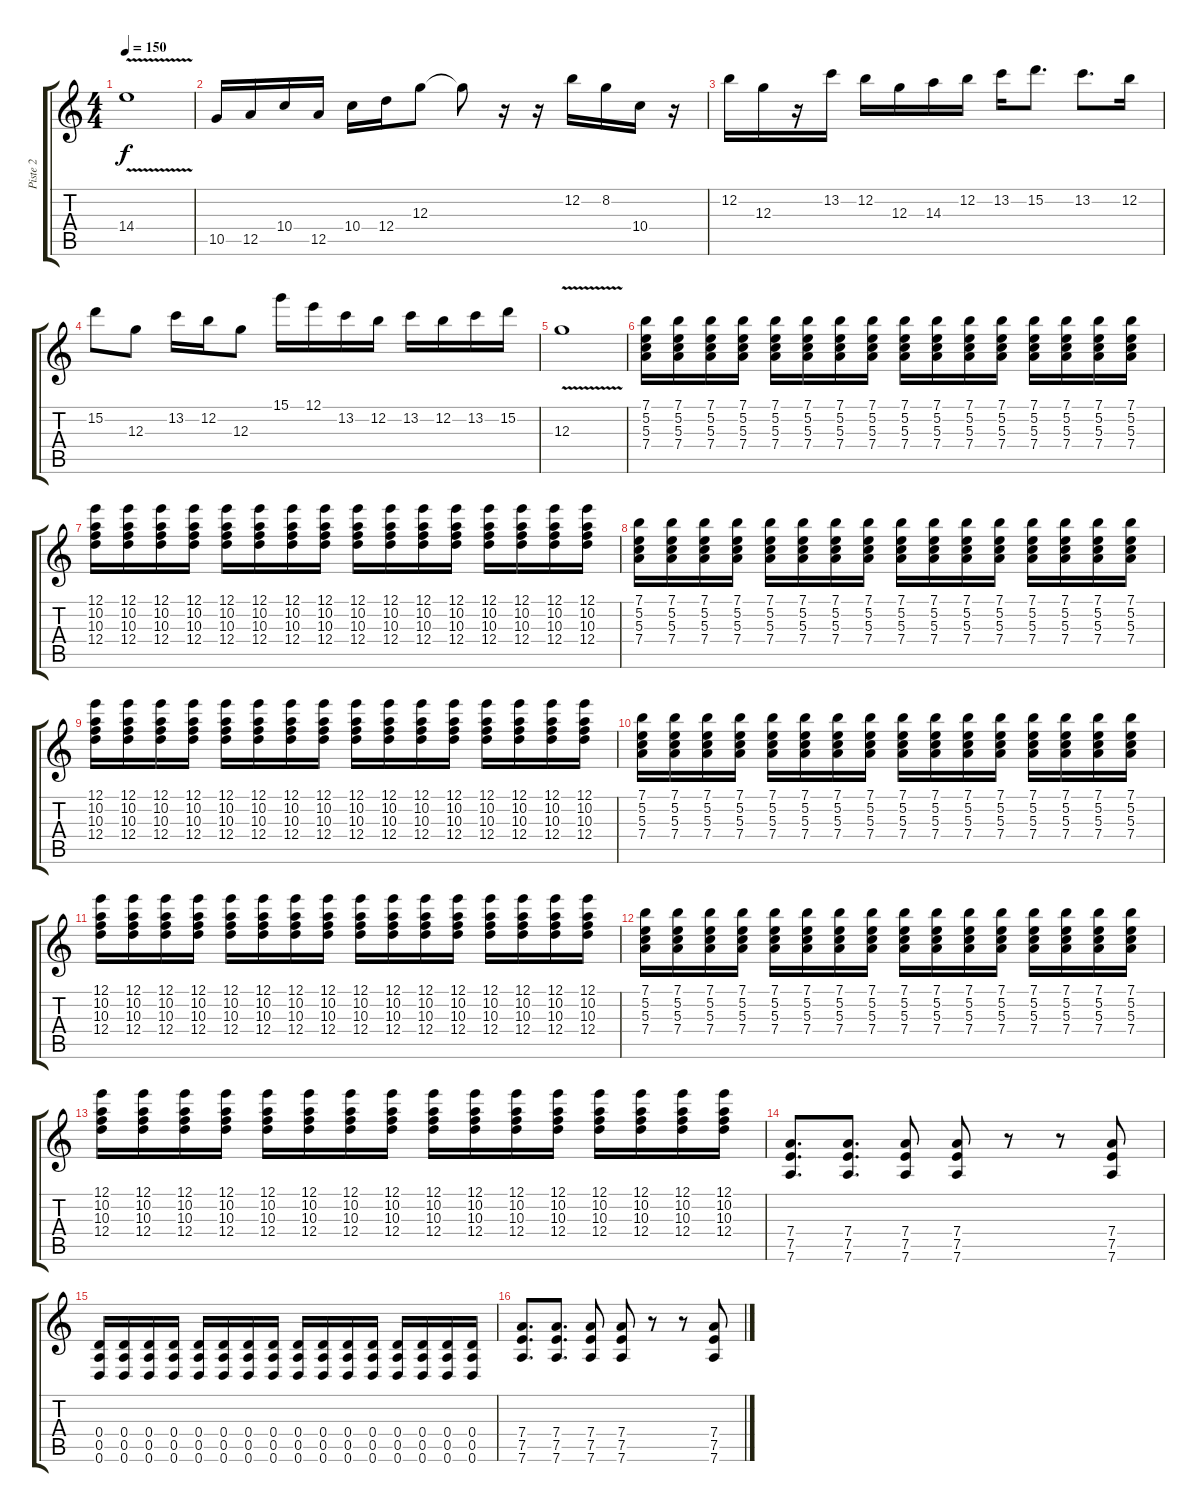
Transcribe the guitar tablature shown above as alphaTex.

\track ("Piste 2" "Piste 2") {instrument overdrivenguitar}
\staff {score tabs}
\tuning (E4 B3 G3 D3 A2 D2) {hide}
\ts (4 4)
\tempo 150
\clef g2
\ks c
14.4{v}.1{dy f} |
10.5.16 12.5.16 10.4.16 12.5.16 10.4.16 12.4.16 12.3.8 12.3{t}.8 r.16 r.16 12.2.16 8.2.16 10.4.16 r.16 |
12.2.16 12.3.16 r.16 13.2.16 12.2.16 12.3.16 14.3.16 12.2.16 13.2.16 15.2.8{d} 13.2.8{d} 12.2.16 |
15.2.8 12.3.8 13.2.16 12.2.16 12.3.8 15.1.16 12.1.16 13.2.16 12.2.16 13.2.16 12.2.16 13.2.16 15.2.16 |
12.3{v}.1 |
(7.1 5.2 5.3 7.4).16 (7.1 5.2 5.3 7.4).16 (7.1 5.2 5.3 7.4).16 (7.1 5.2 5.3 7.4).16 (7.1 5.2 5.3 7.4).16 (7.1 5.2 5.3 7.4).16 (7.1 5.2 5.3 7.4).16 (7.1 5.2 5.3 7.4).16 (7.1 5.2 5.3 7.4).16 (7.1 5.2 5.3 7.4).16 (7.1 5.2 5.3 7.4).16 (7.1 5.2 5.3 7.4).16 (7.1 5.2 5.3 7.4).16 (7.1 5.2 5.3 7.4).16 (7.1 5.2 5.3 7.4).16 (7.1 5.2 5.3 7.4).16 |
(12.1 10.2 10.3 12.4).16 (12.1 10.2 10.3 12.4).16 (12.1 10.2 10.3 12.4).16 (12.1 10.2 10.3 12.4).16 (12.1 10.2 10.3 12.4).16 (12.1 10.2 10.3 12.4).16 (12.1 10.2 10.3 12.4).16 (12.1 10.2 10.3 12.4).16 (12.1 10.2 10.3 12.4).16 (12.1 10.2 10.3 12.4).16 (12.1 10.2 10.3 12.4).16 (12.1 10.2 10.3 12.4).16 (12.1 10.2 10.3 12.4).16 (12.1 10.2 10.3 12.4).16 (12.1 10.2 10.3 12.4).16 (12.1 10.2 10.3 12.4).16 |
(7.1 5.2 5.3 7.4).16 (7.1 5.2 5.3 7.4).16 (7.1 5.2 5.3 7.4).16 (7.1 5.2 5.3 7.4).16 (7.1 5.2 5.3 7.4).16 (7.1 5.2 5.3 7.4).16 (7.1 5.2 5.3 7.4).16 (7.1 5.2 5.3 7.4).16 (7.1 5.2 5.3 7.4).16 (7.1 5.2 5.3 7.4).16 (7.1 5.2 5.3 7.4).16 (7.1 5.2 5.3 7.4).16 (7.1 5.2 5.3 7.4).16 (7.1 5.2 5.3 7.4).16 (7.1 5.2 5.3 7.4).16 (7.1 5.2 5.3 7.4).16 |
(12.1 10.2 10.3 12.4).16 (12.1 10.2 10.3 12.4).16 (12.1 10.2 10.3 12.4).16 (12.1 10.2 10.3 12.4).16 (12.1 10.2 10.3 12.4).16 (12.1 10.2 10.3 12.4).16 (12.1 10.2 10.3 12.4).16 (12.1 10.2 10.3 12.4).16 (12.1 10.2 10.3 12.4).16 (12.1 10.2 10.3 12.4).16 (12.1 10.2 10.3 12.4).16 (12.1 10.2 10.3 12.4).16 (12.1 10.2 10.3 12.4).16 (12.1 10.2 10.3 12.4).16 (12.1 10.2 10.3 12.4).16 (12.1 10.2 10.3 12.4).16 |
(7.1 5.2 5.3 7.4).16 (7.1 5.2 5.3 7.4).16 (7.1 5.2 5.3 7.4).16 (7.1 5.2 5.3 7.4).16 (7.1 5.2 5.3 7.4).16 (7.1 5.2 5.3 7.4).16 (7.1 5.2 5.3 7.4).16 (7.1 5.2 5.3 7.4).16 (7.1 5.2 5.3 7.4).16 (7.1 5.2 5.3 7.4).16 (7.1 5.2 5.3 7.4).16 (7.1 5.2 5.3 7.4).16 (7.1 5.2 5.3 7.4).16 (7.1 5.2 5.3 7.4).16 (7.1 5.2 5.3 7.4).16 (7.1 5.2 5.3 7.4).16 |
(12.1 10.2 10.3 12.4).16 (12.1 10.2 10.3 12.4).16 (12.1 10.2 10.3 12.4).16 (12.1 10.2 10.3 12.4).16 (12.1 10.2 10.3 12.4).16 (12.1 10.2 10.3 12.4).16 (12.1 10.2 10.3 12.4).16 (12.1 10.2 10.3 12.4).16 (12.1 10.2 10.3 12.4).16 (12.1 10.2 10.3 12.4).16 (12.1 10.2 10.3 12.4).16 (12.1 10.2 10.3 12.4).16 (12.1 10.2 10.3 12.4).16 (12.1 10.2 10.3 12.4).16 (12.1 10.2 10.3 12.4).16 (12.1 10.2 10.3 12.4).16 |
(7.1 5.2 5.3 7.4).16 (7.1 5.2 5.3 7.4).16 (7.1 5.2 5.3 7.4).16 (7.1 5.2 5.3 7.4).16 (7.1 5.2 5.3 7.4).16 (7.1 5.2 5.3 7.4).16 (7.1 5.2 5.3 7.4).16 (7.1 5.2 5.3 7.4).16 (7.1 5.2 5.3 7.4).16 (7.1 5.2 5.3 7.4).16 (7.1 5.2 5.3 7.4).16 (7.1 5.2 5.3 7.4).16 (7.1 5.2 5.3 7.4).16 (7.1 5.2 5.3 7.4).16 (7.1 5.2 5.3 7.4).16 (7.1 5.2 5.3 7.4).16 |
(12.1 10.2 10.3 12.4).16 (12.1 10.2 10.3 12.4).16 (12.1 10.2 10.3 12.4).16 (12.1 10.2 10.3 12.4).16 (12.1 10.2 10.3 12.4).16 (12.1 10.2 10.3 12.4).16 (12.1 10.2 10.3 12.4).16 (12.1 10.2 10.3 12.4).16 (12.1 10.2 10.3 12.4).16 (12.1 10.2 10.3 12.4).16 (12.1 10.2 10.3 12.4).16 (12.1 10.2 10.3 12.4).16 (12.1 10.2 10.3 12.4).16 (12.1 10.2 10.3 12.4).16 (12.1 10.2 10.3 12.4).16 (12.1 10.2 10.3 12.4).16 |
(7.4 7.5 7.6).8{d} (7.4 7.5 7.6).8{d} (7.4 7.5 7.6).8 (7.4 7.5 7.6).8 r.8 r.8 (7.4 7.5 7.6).8 |
(0.4 0.5 0.6).16 (0.4 0.5 0.6).16 (0.4 0.5 0.6).16 (0.4 0.5 0.6).16 (0.4 0.5 0.6).16 (0.4 0.5 0.6).16 (0.4 0.5 0.6).16 (0.4 0.5 0.6).16 (0.4 0.5 0.6).16 (0.4 0.5 0.6).16 (0.4 0.5 0.6).16 (0.4 0.5 0.6).16 (0.4 0.5 0.6).16 (0.4 0.5 0.6).16 (0.4 0.5 0.6).16 (0.4 0.5 0.6).16 |
(7.4 7.5 7.6).8{d} (7.4 7.5 7.6).8{d} (7.4 7.5 7.6).8 (7.4 7.5 7.6).8 r.8 r.8 (7.4 7.5 7.6).8
